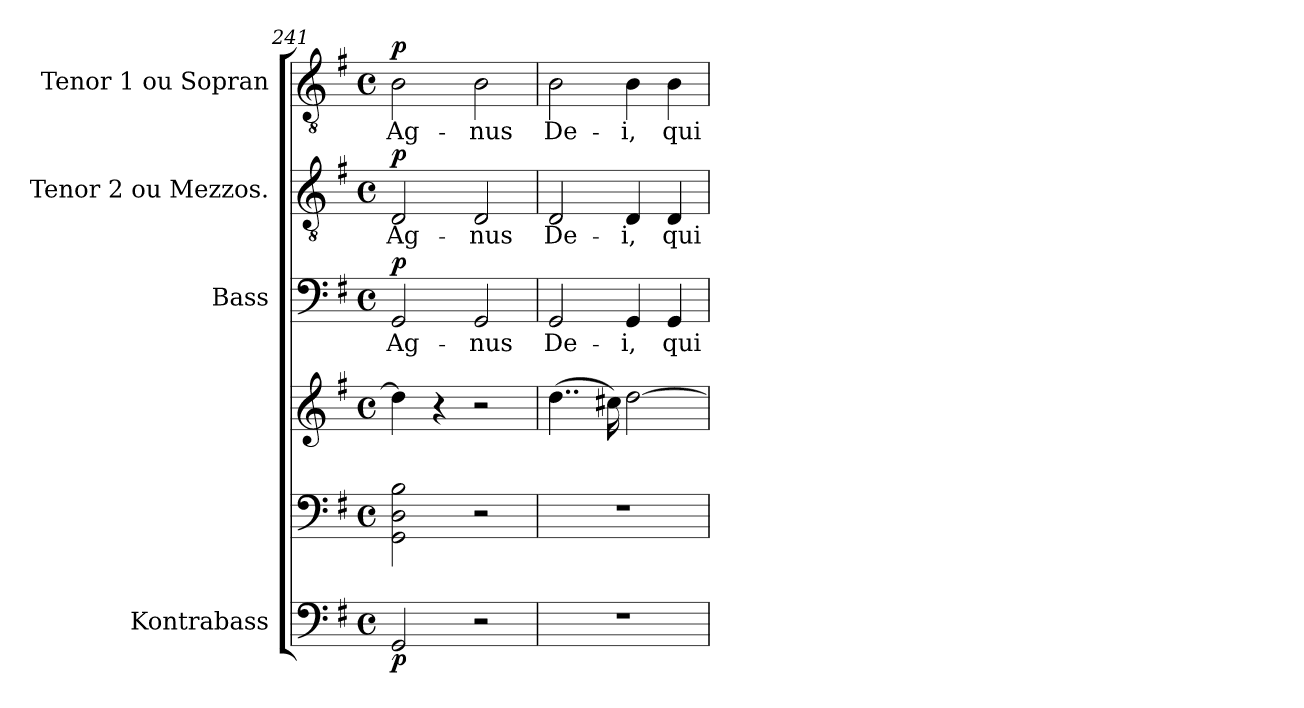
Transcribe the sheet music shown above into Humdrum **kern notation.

**kern	**dynam	**kern	**kern	**kern	**text	**dynam	**kern	**text	**dynam	**kern	**text	**dynam
*part5	*part5	*part4	*part4	*part3	*part3	*part3	*part2	*part2	*part2	*part1	*part1	*part1
*staff6	*staff6	*staff5	*staff4	*staff3	*staff3	*staff3	*staff2	*staff2	*staff2	*staff1	*staff1	*staff1
*I"Kontrabass	*	*	*	*I"Bass	*	*	*I"Tenor 2 ou Mezzos.	*	*	*I"Tenor 1 ou Sopran	*	*
*I'Kb.	*	*	*	*	*	*	*	*	*	*	*	*
*clefF4	*	*clefF4	*clefG2	*clefF4	*	*	*clefGv2	*	*	*clefGv2	*	*
*ITrd7c12	*	*	*	*	*	*	*	*	*	*	*	*
*k[f#]	*	*k[f#]	*k[f#]	*k[f#]	*	*	*k[f#]	*	*	*k[f#]	*	*
*G:	*	*G:	*G:	*G:	*	*	*G:	*	*	*G:	*	*
*M4/4	*	*M4/4	*M4/4	*M4/4	*	*	*M4/4	*	*	*M4/4	*	*
*met(c)	*	*met(c)	*met(c)	*met(c)	*	*	*met(c)	*	*	*met(c)	*	*
=241	=241	=241	=241	=241	=241	=241	=241	=241	=241	=241	=241	=241
!	!LO:DY:b	!	!	!	!LO:LY:b	!LO:DY:a	!	!LO:LY:b	!LO:DY:a	!	!LO:LY:b	!LO:DY:a
2GGG/	p	2GG\ 2D\ 2B\	4dd\]	2GG/	Ag-	p	2D/	Ag-	p	2B\	Ag-	p
.	.	.	4r	.	.	.	.	.	.	.	.	.
!	!	!	!	!	!LO:LY:b	!	!	!LO:LY:b	!	!	!LO:LY:b	!
2r	.	2r	2r	2GG/	-nus	.	2D/	-nus	.	2B\	-nus	.
=242	=242	=242	=242	=242	=242	=242	=242	=242	=242	=242	=242	=242
!	!	!	!	!	!LO:LY:b	!	!	!LO:LY:b	!	!	!LO:LY:b	!
1r	.	1r	(>4..dd\	2GG/	De-	.	2D/	De-	.	2B\	De-	.
.	.	.	16cc#X\)	.	.	.	.	.	.	.	.	.
!	!	!	!	!	!LO:LY:b	!	!	!LO:LY:b	!	!	!LO:LY:b	!
.	.	.	[2dd\	4GG/	-i,	.	4D/	-i,	.	4B\	-i,	.
!	!	!	!	!	!LO:LY:b	!	!	!LO:LY:b	!	!	!LO:LY:b	!
.	.	.	.	4GG/	qui	.	4D/	qui	.	4B\	qui	.
=	=	=	=	=	=	=	=	=	=	=	=	=
*-	*-	*-	*-	*-	*-	*-	*-	*-	*-	*-	*-	*-
